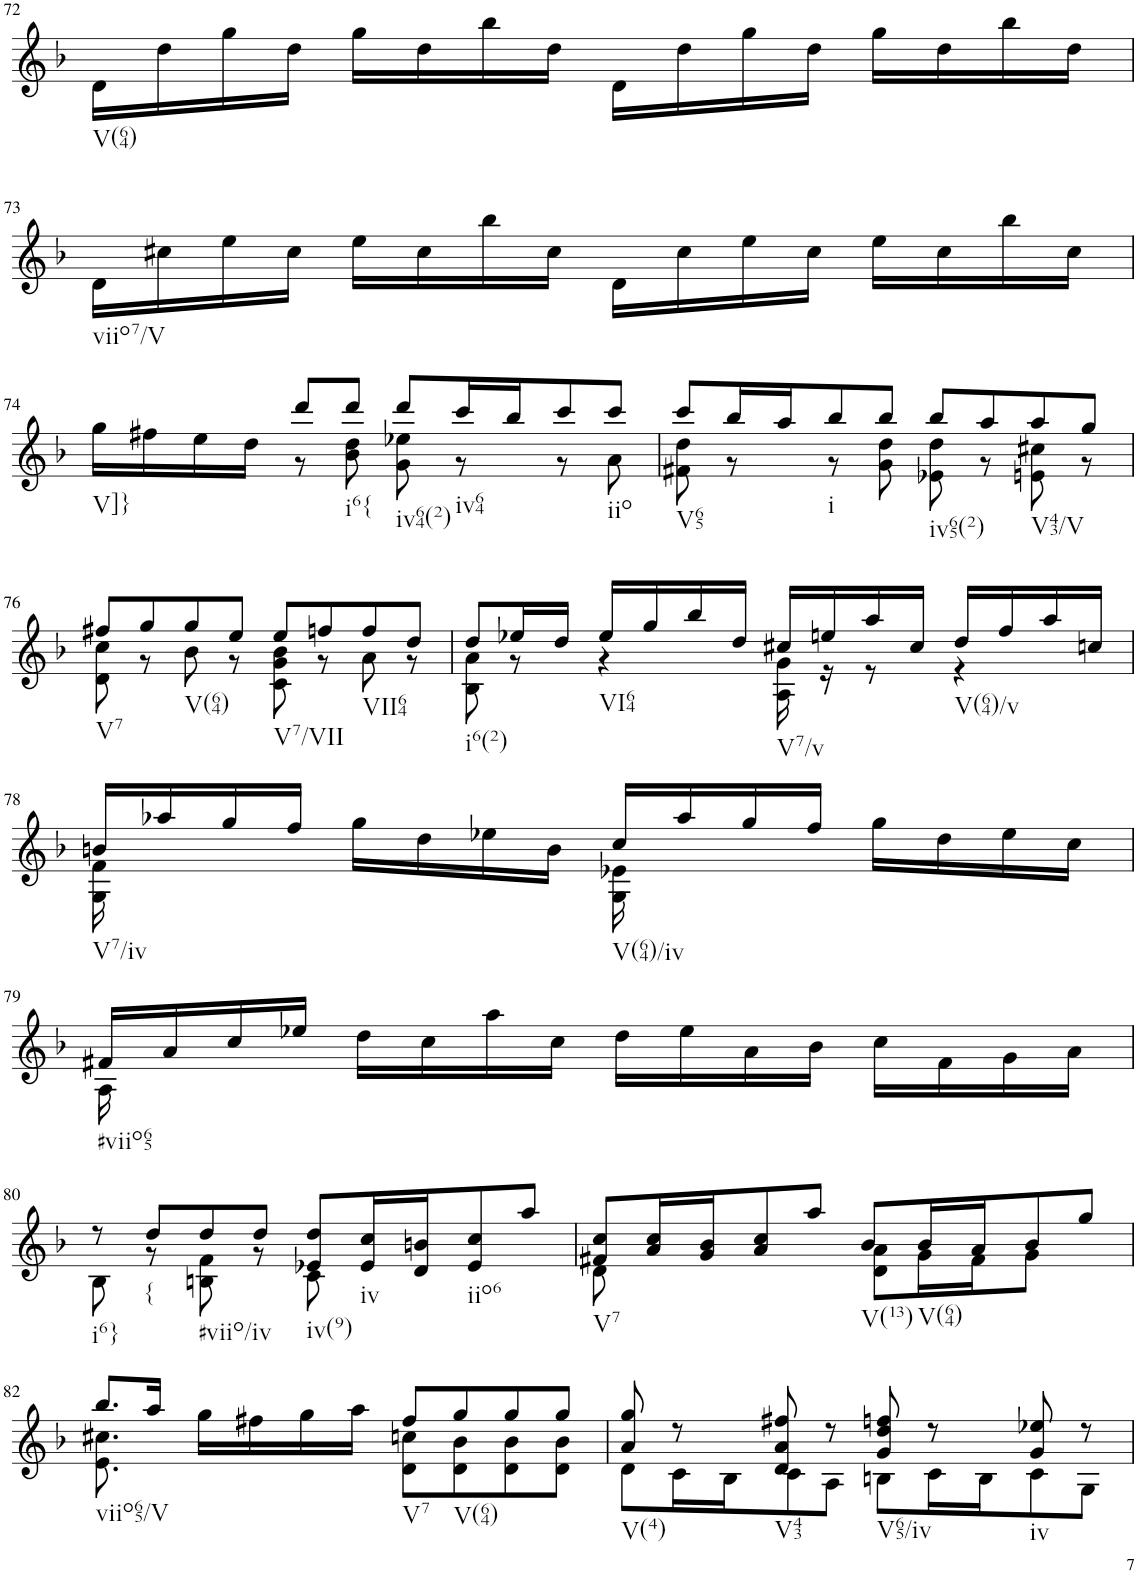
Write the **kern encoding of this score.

**kern
*part1
*staff1
*I"Violin
*I'Vln.
!!LO:PB:g=z
*clefG2
*k[b-]
*M2/2
=72
*^
!LO:TX:b:t=V(64)	!
1ryy	16d\LL
.	16dd\
.	16gg\
.	16dd\JJ
.	16gg\LL
.	16dd\
.	16bb-\
.	16dd\JJ
.	16d\LL
.	16dd\
.	16gg\
.	16dd\JJ
.	16gg\LL
.	16dd\
.	16bb-\
.	16dd\JJ
!!LO:LB:g=z	!!
=73	=73
!LO:TX:b:t=viio7/V	!
1ryy	16d\LL
.	16cc#X\
.	16ee\
.	16cc#\JJ
.	16ee\LL
.	16cc#\
.	16bb-\
.	16cc#\JJ
.	16d\LL
.	16cc#\
.	16ee\
.	16cc#\JJ
.	16ee\LL
.	16cc#\
.	16bb-\
.	16cc#\JJ
!!LO:LB:g=z	!!
=74	=74
!LO:TX:b:t=V]}	!
4ryy	16gg\LL
.	16ff#X\
.	16ee\
.	16dd\JJ
8ddd/L	8r
!LO:TX:b:t=i6{	!
8ddd/J	8b-\ 8dd\
!LO:TX:b:t=iv64(2)	!
8ddd/L	8g\ 8ee-X\
!LO:TX:b:t=iv64	!
16ccc/L	8r
16bb-/J	.
8ccc/	8r
!LO:TX:b:t=iio	!
8ccc/J	8a\
=75	=75
!LO:TX:b:t=V65	!
8ccc/L	8f#X\ 8dd\
16bb-/L	8r
16aa/J	.
!LO:TX:b:t=i	!
8bb-/	8r
8bb-/J	8g\ 8dd\
!LO:TX:b:t=iv65(2)	!
8bb-/L	8e-X\ 8dd\
8aa/	8r
!LO:TX:b:t=V43/V	!
8aa/	8en\ 8cc#X\
8gg/J	8r
!!LO:LB:g=z	!!
=76	=76
!LO:TX:b:t=V7	!
8ff#X/L	8d\ 8cc\
8gg/	8r
!LO:TX:b:t=V(64)	!
8gg/	8b-\
8ee/J	8r
!LO:TX:b:t=V7/VII	!
8ee/L	8c\ 8g\ 8b-\
8ffn/	8r
!LO:TX:b:t=VII64	!
8ff/	8a\
8dd/J	8r
=77	=77
!LO:TX:b:t=i6(2)	!
8dd/L	8B-\ 8a\
16ee-X/L	8r
16dd/JJ	.
!LO:TX:b:t=VI64	!
16ee-/LL	4r
16gg/	.
16bb-/	.
16dd/JJ	.
!LO:TX:b:t=V7/v	!
16cc#X/LL	16A\ 16g\
16een/	16r
16aa/	8r
16cc#/JJ	.
!LO:TX:b:t=V(64)/v	!
16dd/LL	4r
16ff/	.
16aa/	.
16ccn/JJ	.
!!LO:LB:g=z	!!
=78	=78
!LO:TX:b:t=V7/iv	!
16bn/LL	16G\ 16f\
16aa-X/	4..ryy
16gg/	.
16ff/JJ	.
16gg\LL	.
16dd\	.
16ee-X\	.
16b\JJ	.
!LO:TX:b:t=V(64)/iv	!
16cc/LL	16G\ 16e-X\
16aa-/	4..ryy
16gg/	.
16ff/JJ	.
16gg\LL	.
16dd\	.
16ee-\	.
16cc\JJ	.
!!LO:LB:g=z	!!
=79	=79
!LO:TX:b:t=#viio65	!
16f#X/LL	16A\
16a/	8.ryy
16cc/	.
16ee-X/JJ	.
2.ryy	16dd\LL
.	16cc\
.	16aa\
.	16cc\JJ
.	16dd\LL
.	16ee-\
.	16a\
.	16b-\JJ
.	16cc\LL
.	16f#\
.	16g\
.	16a\JJ
!!LO:LB:g=z	!!
=80	=80
!LO:TX:b:t=i6}	!
8r	8B-\
!LO:TX:b:t={	!
8dd/L	8r
!LO:TX:b:t=#viio/iv	!
8dd/	8Bn\ 8f\
8dd/J	8r
!LO:TX:b:t=iv(9)	!
8e-X/ 8dd/L	8c\
!LO:TX:b:t=iv	!
16e-/ 16cc/L	4.ryy
16d/ 16bn/J	.
!LO:TX:b:t=iio6	!
8e-/ 8cc/	.
8aa/J	.
=81	=81
!LO:TX:b:t=V7	!
8f#X/ 8cc/L	8d\
16a/ 16cc/L	4.ryy
16g/ 16b-/J	.
8a/ 8cc/	.
8aa/J	.
!LO:TX:b:t=V(13)	!
8b-/L	8d\ 8a\L
!LO:TX:b:t=V(64)	!
16b-/L	16g\L
16a/J	16f#\J
8b-/	8g\J
8gg/J	8ryy
!!LO:LB:g=z	!!
=82	=82
!LO:TX:b:t=viio65/V	!
8.bb-/L	8.e\ 8.cc#X\
16aa/Jk	16ryy
*v	*v
16gg\LL
16ff#X\
16gg\
16aa\JJ
*^
!LO:TX:b:t=V7	!
8ff#/L	8d\ 8ccn\L
!LO:TX:b:t=V(64)	!
8gg/	8d\ 8b-\
8gg/	8d\ 8b-\
8gg/J	8d\ 8b-\J
=83	=83
!LO:TX:b:t=V(4)	!
8a/ 8gg/	8d\L
8r	16c\L
.	16B-\J
!LO:TX:b:t=V43	!
8d/ 8a/ 8ff#X/	8c\
8r	8A\J
!LO:TX:b:t=V65/iv	!
8g/ 8dd/ 8ffn/	8Bn\L
8r	16c\L
.	16B\J
!LO:TX:b:t=iv	!
8g/ 8ee-X/	8c\
8r	8G\J
*v	*v
=
*-
